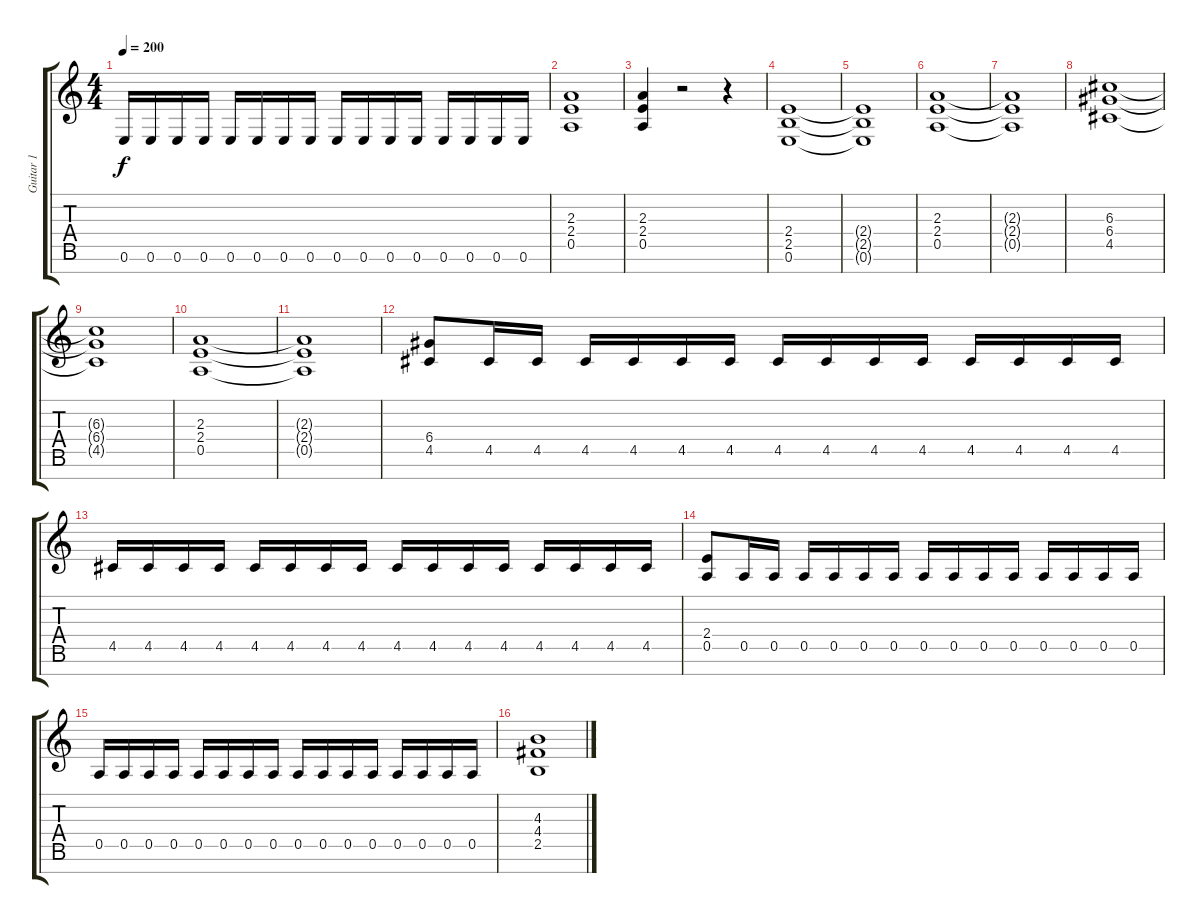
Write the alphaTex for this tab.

\track ("Guitar 1" "Guitar 1") {instrument overdrivenguitar}
\staff {score tabs}
\tuning (E4 B3 G3 D3 A2 E2 B1) {hide}
\ts (4 4)
\tempo 200
\clef g2
\ks c
0.6.16{dy f} 0.6.16 0.6.16 0.6.16 0.6.16 0.6.16 0.6.16 0.6.16 0.6.16 0.6.16 0.6.16 0.6.16 0.6.16 0.6.16 0.6.16 0.6.16 |
(2.3 2.4 0.5).1 |
(2.3 2.4 0.5).4 r.2 r.4 |
\section ("" "")
(2.4 2.5 0.6).1 |
(2.4{t} 2.5{t} 0.6{t}).1 |
(2.3 2.4 0.5).1 |
(2.3{t} 2.4{t} 0.5{t}).1 |
(6.3 6.4 4.5).1 |
(6.3{t} 6.4{t} 4.5{t}).1 |
(2.3 2.4 0.5).1 |
(2.3{t} 2.4{t} 0.5{t}).1 |
(6.4 4.5).8 4.5.16 4.5.16 4.5.16 4.5.16 4.5.16 4.5.16 4.5.16 4.5.16 4.5.16 4.5.16 4.5.16 4.5.16 4.5.16 4.5.16 |
4.5.16 4.5.16 4.5.16 4.5.16 4.5.16 4.5.16 4.5.16 4.5.16 4.5.16 4.5.16 4.5.16 4.5.16 4.5.16 4.5.16 4.5.16 4.5.16 |
(2.4 0.5).8 0.5.16 0.5.16 0.5.16 0.5.16 0.5.16 0.5.16 0.5.16 0.5.16 0.5.16 0.5.16 0.5.16 0.5.16 0.5.16 0.5.16 |
0.5.16 0.5.16 0.5.16 0.5.16 0.5.16 0.5.16 0.5.16 0.5.16 0.5.16 0.5.16 0.5.16 0.5.16 0.5.16 0.5.16 0.5.16 0.5.16 |
\section ("" "")
(4.3 4.4 2.5).1
